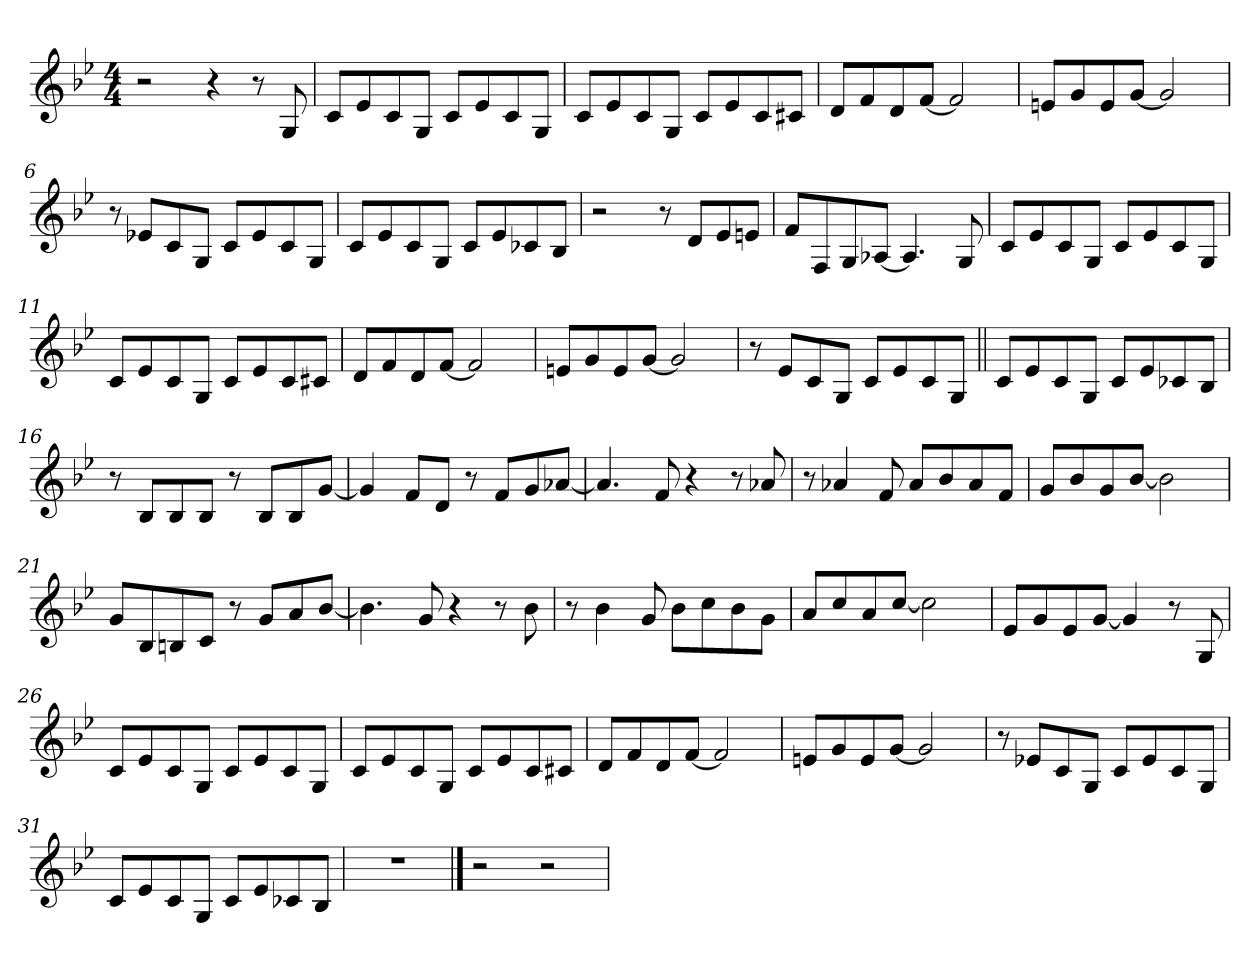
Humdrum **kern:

**kern
*part1
*staff1
*clefG2
*k[b-e-]
*B-:
*M4/4
=1
2r
4r
8r
8G/
=2
8c/L
8e-/
8c/
8G/J
8c/L
8e-/
8c/
8G/J
=3
8c/L
8e-/
8c/
8G/J
8c/L
8e-/
8c/
8c#X/J
=4
8d/L
8f/
8d/
[8f/J
2f/]
!!LO:LB:g=z
=5
8en/L
8g/
8e/
[8g/J
2g/]
=6
8r
8e-X/L
8c/
8G/J
8c/L
8e-/
8c/
8G/J
=7
8c/L
8e-/
8c/
8G/J
8c/L
8e-/
8c-X/
8B-/J
=8
2r
8r
8d/L
8e-/
8en/J
!!LO:LB:g=z
=9
8f/L
8F/
8G/
[8A-X/J
4.A-/]
8G/
=10
8c/L
8e-/
8c/
8G/J
8c/L
8e-/
8c/
8G/J
=11
8c/L
8e-/
8c/
8G/J
8c/L
8e-/
8c/
8c#X/J
=12
8d/L
8f/
8d/
[8f/J
2f/]
!!LO:LB:g=z
=13
8en/L
8g/
8e/
[8g/J
2g/]
=14
8r
8e-/L
8c/
8G/J
8c/L
8e-/
8c/
8G/J
=15||
8c/L
8e-/
8c/
8G/J
8c/L
8e-/
8c-X/
8B-/J
=16
8r
8B-/L
8B-/
8B-/J
8r
8B-/L
8B-/
[8g/J
!!LO:LB:g=z
=17
4g/]
8f/L
8d/J
8r
8f/L
8g/
[8a-X/J
=18
4.a-/]
8f/
4r
8r
8a-X/
=19
8r
4a-X/
8f/
8a-/L
8b-/
8a-/
8f/J
=20
8g/L
8b-/
8g/
[8b-/J
2b-\]
!!LO:LB:g=z
=21
8g/L
8B-/
8Bn/
8c/J
8r
8g/L
8a/
[8b-/J
=22
4.b-\]
8g/
4r
8r
8b-\
=23
8r
4b-\
8g/
8b-\L
8cc\
8b-\
8g\J
=24
8a/L
8cc/
8a/
[8cc/J
2cc\]
=25
8e-/L
8g/
8e-/
[8g/J
4g/]
8r
8G/
!!LO:LB:g=z
=26
8c/L
8e-/
8c/
8G/J
8c/L
8e-/
8c/
8G/J
=27
8c/L
8e-/
8c/
8G/J
8c/L
8e-/
8c/
8c#X/J
=28
8d/L
8f/
8d/
[8f/J
2f/]
=29
8en/L
8g/
8e/
[8g/J
2g/]
=30
8r
8e-X/L
8c/
8G/J
8c/L
8e-/
8c/
8G/J
!!LO:LB:g=z
=31
8c/L
8e-/
8c/
8G/J
8c/L
8e-/
8c-X/
8B-/J
=32
1r
==33
2r
2r
=
*-
